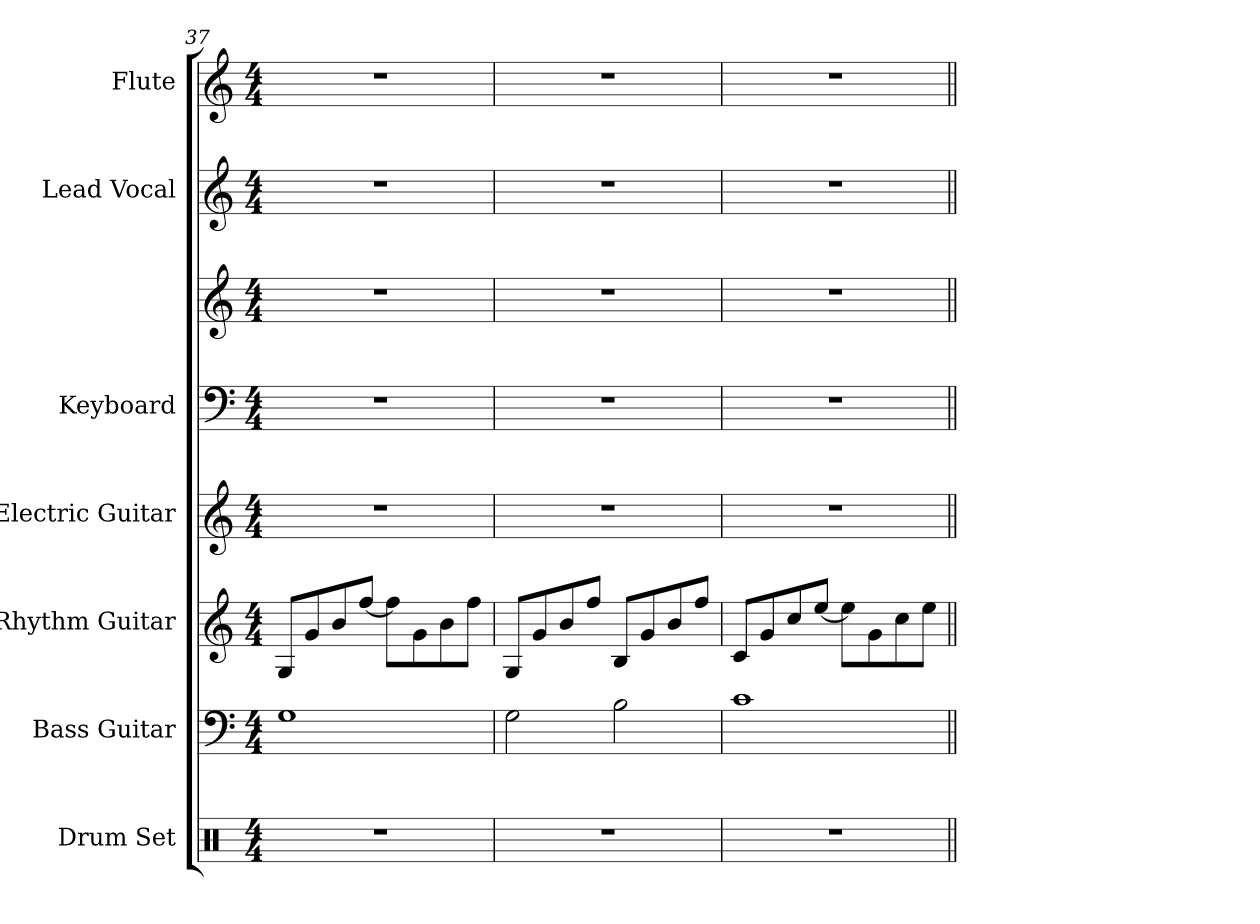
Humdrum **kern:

**kern	**kern	**kern	**kern	**kern	**kern	**kern	**kern
*part7	*part6	*part5	*part4	*part3	*part3	*part2	*part1
*staff8	*staff7	*staff6	*staff5	*staff4	*staff3	*staff2	*staff1
*I"Drum Set	*I"Bass Guitar	*I"Rhythm Guitar	*I"Electric Guitar	*I"Keyboard	*	*I"Lead Vocal	*I"Flute
*I'Dr.	*I'Bass	*I'Rhy.	*I'E. Gtr.	*I'Kbd.	*	*	*I'Fl.
!!LO:PB:g=z
*clefX	*clefF4	*clefG2	*clefG2	*clefF4	*clefG2	*clefG2	*clefG2
*	*ITrd7c12	*ITrd7c12	*ITrd7c12	*	*	*	*
*k[]	*k[]	*k[]	*k[]	*k[]	*k[]	*k[]	*k[]
*C:	*C:	*C:	*C:	*C:	*C:	*C:	*C:
*M4/4	*M4/4	*M4/4	*M4/4	*M4/4	*M4/4	*M4/4	*M4/4
=37	=37	=37	=37	=37	=37	=37	=37
1r	1GGi	8GGi/L	1r	1r	1r	1r	1r
.	.	8Gi/	.	.	.	.	.
.	.	8Bi/	.	.	.	.	.
.	.	[<8fi/J	.	.	.	.	.
.	.	8fi\L]	.	.	.	.	.
.	.	8Gi\	.	.	.	.	.
.	.	8Bi\	.	.	.	.	.
.	.	8fi\J	.	.	.	.	.
=38	=38	=38	=38	=38	=38	=38	=38
1r	2GGi\	8GGi/L	1r	1r	1r	1r	1r
.	.	8Gi/	.	.	.	.	.
.	.	8Bi/	.	.	.	.	.
.	.	8fi/J	.	.	.	.	.
.	2BBi\	8BBi/L	.	.	.	.	.
.	.	8Gi/	.	.	.	.	.
.	.	8Bi/	.	.	.	.	.
.	.	8fi/J	.	.	.	.	.
=39	=39	=39	=39	=39	=39	=39	=39
1r	1Ci	8Ci/L	1r	1r	1r	1r	1r
.	.	8Gi/	.	.	.	.	.
.	.	8ci/	.	.	.	.	.
.	.	[<8ei/J	.	.	.	.	.
.	.	8ei\L]	.	.	.	.	.
.	.	8Gi\	.	.	.	.	.
.	.	8ci\	.	.	.	.	.
.	.	8ei\J	.	.	.	.	.
=||	=||	=||	=||	=||	=||	=||	=||
*-	*-	*-	*-	*-	*-	*-	*-
